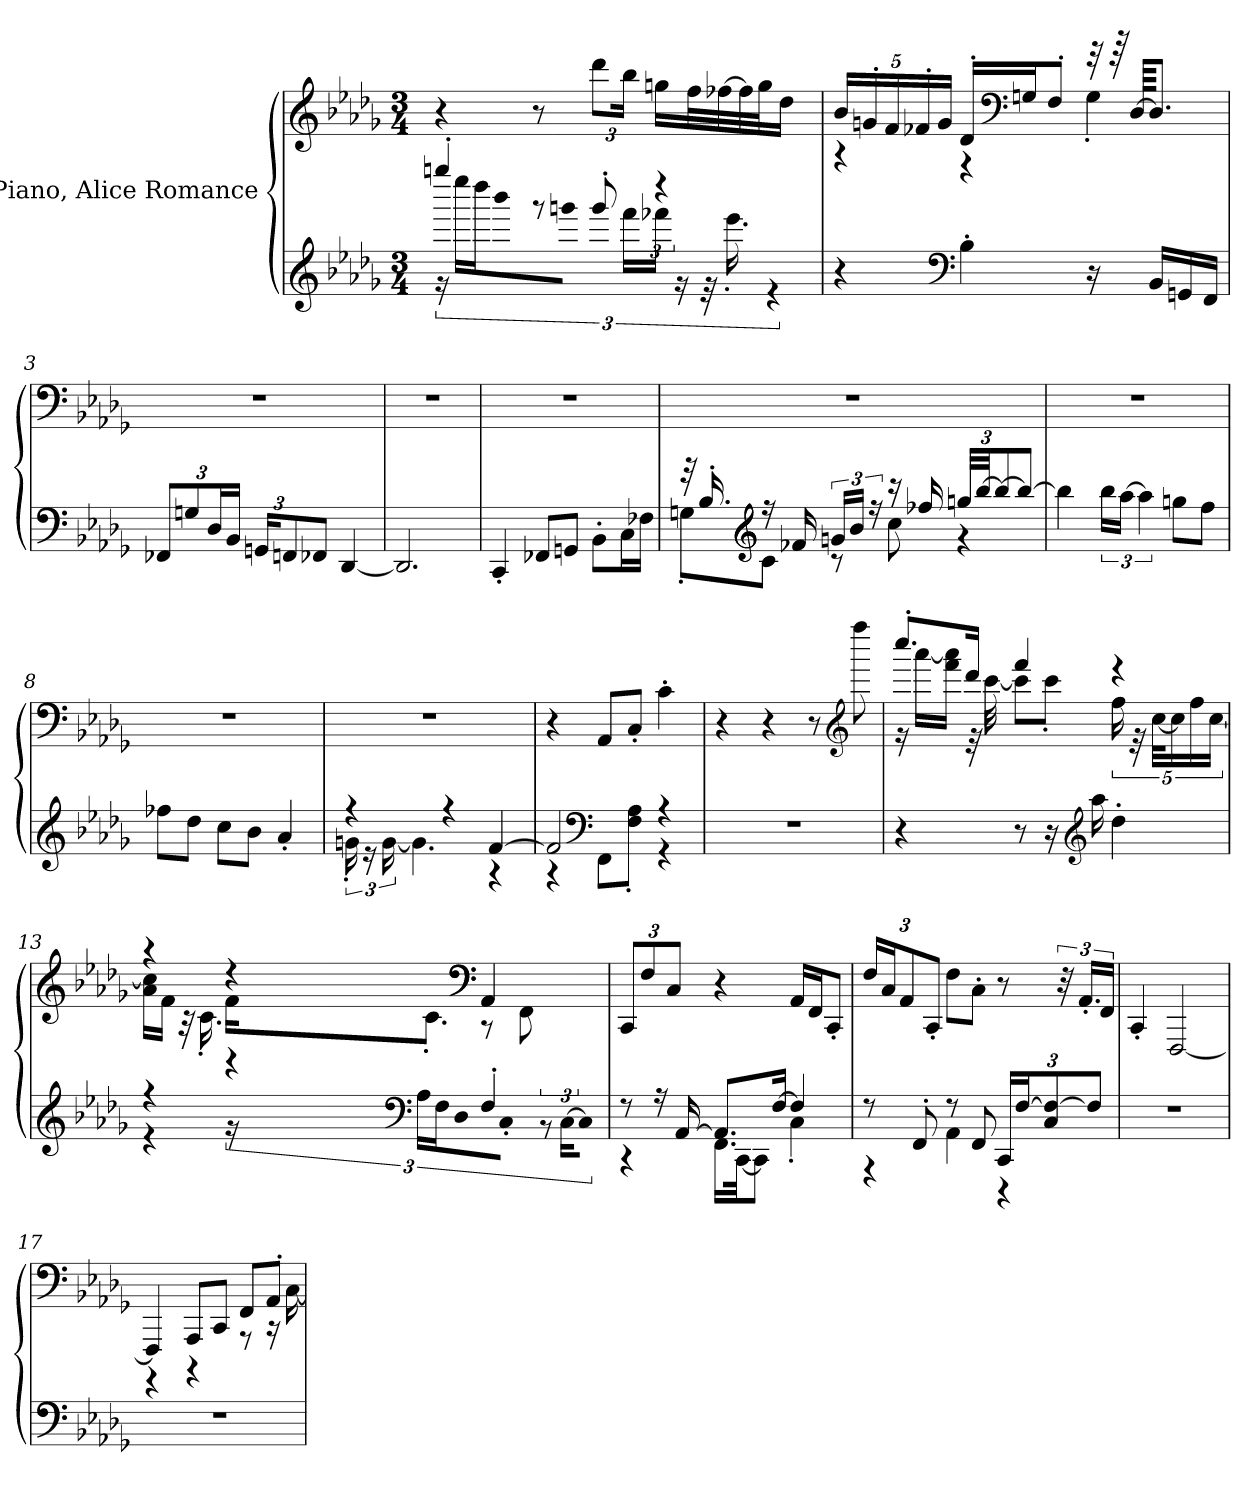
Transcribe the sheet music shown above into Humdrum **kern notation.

**kern	**kern
*part1	*part1
*staff2	*staff1
*I"Piano, Alice Romance	*
*clefG2	*clefG2
*k[b-e-a-d-g-]	*k[b-e-a-d-g-]
*M3/4	*M3/4
*MM157	*MM157
=1	=1
*^	*
4ggggn'/	24r	4r
.	24eeee-\LL	.
.	24dddd-\	.
.	16bbb-\	.
.	16gggn\JJ	.
8r	24fff\LL	8r
.	24fff-X\JJ	.
.	24r	.
*	*	*Xbrackettup
8ggg'/	32r	12ddd-\L
.	16.eee-'\	.
.	.	24bb-\Jk
4r	4r	16ggn\LL
.	.	32ff\L
.	.	[32ff-X\
.	.	32ff-\]
.	.	32gg\J
.	.	16dd-\JJ
*v	*v	*
=2	=2
*	*^
4r	20b-/LL	4r
.	20gn'/	.
.	20f/	.
.	20f-X'/	.
.	20g/JJ	.
*clefF4	*	*
4B-'\	16d-'/LL	4r
*	*clefF4	*
.	16Gn/J	.
.	8F'/J	.
16r	32r	4G'\
.	64r	.
.	[64D-/KKKL	.
16BB-/LL	8.D-/J]	.
16GGn/	.	.
16FF/JJ	.	.
*	*v	*v
!!LO:LB:g=z
=3	=3
*Xbrackettup	*
12FF-X/L	2.r
12Gn/	.
24D-/L	.
24BB-/JJ	.
24GGn/KL	.
12FFn/	.
8FF-X/J	.
[4DD-/	.
=4	=4
2.DD-/]	2.r
=5	=5
4CC'/	2.r
8FF-X/L	.
8GGn/J	.
8BB-'\L	.
16C\L	.
16F-X\JJ	.
!!LO:LB:g=z
=6	=6
*^	*
32r	8Gn'\L	2.r
16.B-'/	.	.
*clefG2	*	*
16r	8c\J	.
16f-X/	.	.
*brackettup	*	*
24gn/LL	8r	.
24b-/JJ	.	.
24r	.	.
16r	8cc\	.
16ff-X/	.	.
*Xbrackettup	*	*
48ggn/LLL	4r	.
[48bb-/JJ	.	.
12bb-/_	.	.
8bb-/J_	.	.
*v	*v	*
=7	=7
4bb-\]	2.r
*brackettup	*
24bb-\LL	.
[24aa-\JJ	.
6aa-\]	.
8ggn\L	.
8ff\J	.
=8	=8
8ff-X\L	2.r
8dd-\J	.
8cc\L	.
8b-\J	.
4a-'/	.
=9	=9
*^	*
4r	24gn'\	2.r
.	24r	.
.	[24g\	.
.	4.g\]	.
4r	.	.
[4f/	4r	.
!!LO:LB:g=z
=10	=10	=10
2f/]	4r	4r
*clefF4	*	*
.	8FF\L	8AA-/L
.	8F\' 8A-\'J	8C'/J
4r	4r	4c'\
*v	*v	*
=11	=11
2.r	4r
.	4r
.	8r
*	*clefG2
.	8ffff\
=12	=12
*	*^
4r	8.cccc'/L	16r
.	.	[16aaa-\LL
.	.	16fff\ 16aaa-\]JJ
.	16ddd-/Jk	32r
.	.	[32ccc\
8r	4fff/	8ccc\L]
16r	.	8ccc'\J
*clefG2	*	*
16aa-\	.	.
*	*	*brackettup
4dd-'\	4r	20ff\
.	.	40r
.	.	[40cc\KLL
.	.	20cc\]
.	.	20ff\
.	.	[20cc\JJ
!!LO:LB:g=z	!!
=13	=13	=13
*^	*	*
4r	4r	4r	16a-\ 16cc\]LL
.	.	.	16f\JJ
.	.	.	32r
.	.	.	16.c'\
4r	24r	4r	16f\KL
*clefF4	*	*	*
.	24A-\LL	.	.
.	.	.	8.c'\J
.	24F\	.	.
.	16D-\	.	.
.	16C'\JJ	.	.
*	*	*clefF4	*
4F'/	12r	4AA-/	8r
.	[24C\KL	.	.
.	8C\J]	.	8FF\
*	*	*v	*v
=14	=14	=14
*	*	*Xbrackettup
8r	4r	12CC/L
.	.	12F/
16r	.	.
.	.	12C/J
[16AA-/	.	.
8.AA-/L]	16.FF\LL	4r
.	[32CC\JK	.
.	8CC\J]	.
[16F/Jk	.	.
4F/]	4C'\	16AA-/LL
.	.	16FF/J
.	.	8CC'/J
=15	=15	=15
8r	4r	24F/LL
.	.	24C/J
.	.	12AA-/
8FF'/	.	.
.	.	12CC'/J
8r	4AA-\	8F\L
8FF/	.	8C'\J
*Xbrackettup	*	*
24CC/LL	4r	8r
[24F/J	.	.
12C/ 12F/_	.	.
*	*	*brackettup
.	.	48r
.	.	24.AA-'/LL
12F/J]	.	.
.	.	24FF/JJ
*v	*v	*
!!LO:PB:g=z
=16	=16
2.r	4CC'/
.	[2FFF/
=17	=17
*	*^
2.r	4FFF/]	4r
.	8AAA-/L	4r
.	8CC/J	.
.	8FF/L	8r
.	8AA-'/J	16r
.	.	[16C\
*	*v	*v
=	=
*-	*-
